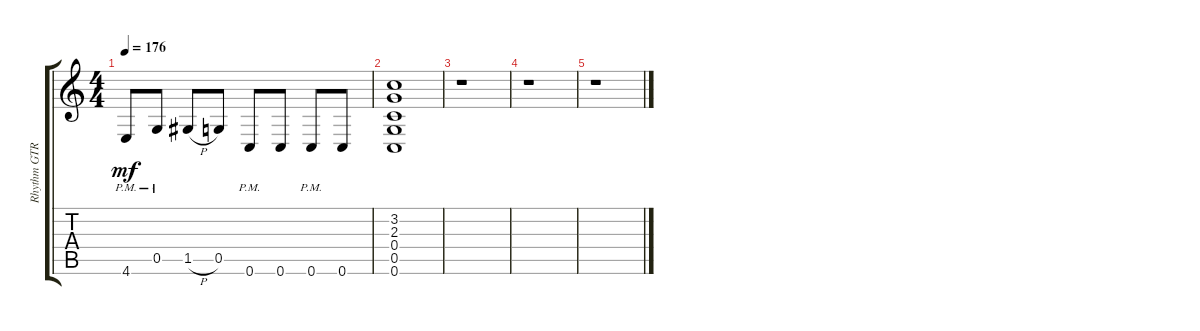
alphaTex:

\track ("Rhythm GTR 1" "Rhythm GTR") {instrument overdrivenguitar}
\staff {score tabs}
\tuning (D4 A3 F3 C3 G2 C2) {hide}
\ts (4 4)
\tempo 176
\clef g2
\ks aminor
4.6{pm}.8{dy mf} 0.5{pm}.8 1.5{h}.8 0.5.8 0.6{pm}.8 0.6.8 0.6{pm}.8 0.6.8 |
(3.2 2.3 0.4 0.5 0.6).1 |
r.1 |
r.1 |
r.1
